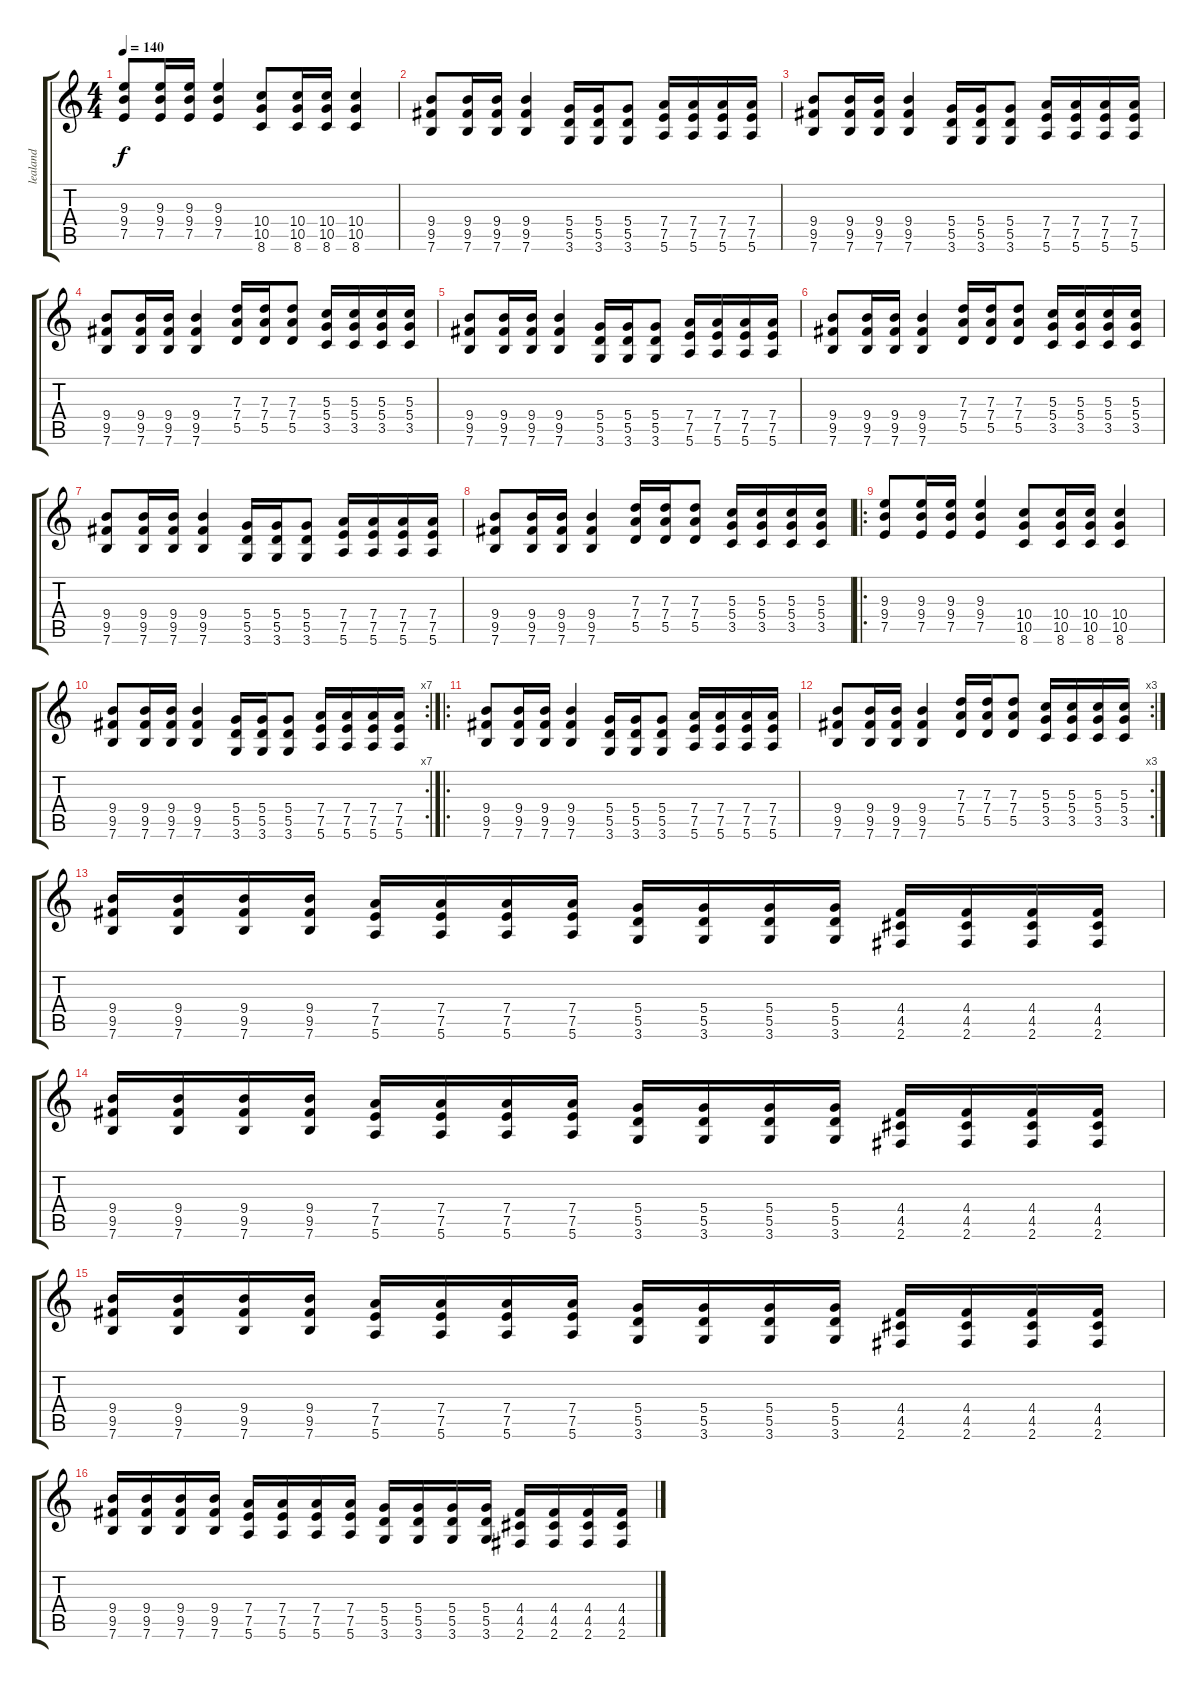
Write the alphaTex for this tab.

\track ("lealand" "lealand") {instrument distortionguitar}
\staff {score tabs}
\tuning (E4 B3 G3 D3 A2 E2) {hide}
\ts (4 4)
\tempo 140
\clef g2
\ks c
(9.3 9.4 7.5).8{dy f} (9.3 9.4 7.5).16 (9.3 9.4 7.5).16 (9.3 9.4 7.5).4 (10.4 10.5 8.6).8 (10.4 10.5 8.6).16 (10.4 10.5 8.6).16 (10.4 10.5 8.6).4 |
(9.4 9.5 7.6).8 (9.4 9.5 7.6).16 (9.4 9.5 7.6).16 (9.4 9.5 7.6).4 (5.4 5.5 3.6).16 (5.4 5.5 3.6).16 (5.4 5.5 3.6).8 (7.4 7.5 5.6).16 (7.4 7.5 5.6).16 (7.4 7.5 5.6).16 (7.4 7.5 5.6).16 |
(9.4 9.5 7.6).8 (9.4 9.5 7.6).16 (9.4 9.5 7.6).16 (9.4 9.5 7.6).4 (5.4 5.5 3.6).16 (5.4 5.5 3.6).16 (5.4 5.5 3.6).8 (7.4 7.5 5.6).16 (7.4 7.5 5.6).16 (7.4 7.5 5.6).16 (7.4 7.5 5.6).16 |
(9.4 9.5 7.6).8 (9.4 9.5 7.6).16 (9.4 9.5 7.6).16 (9.4 9.5 7.6).4 (7.3 7.4 5.5).16 (7.3 7.4 5.5).16 (7.3 7.4 5.5).8 (5.3 5.4 3.5).16 (5.3 5.4 3.5).16 (5.3 5.4 3.5).16 (5.3 5.4 3.5).16 |
(9.4 9.5 7.6).8 (9.4 9.5 7.6).16 (9.4 9.5 7.6).16 (9.4 9.5 7.6).4 (5.4 5.5 3.6).16 (5.4 5.5 3.6).16 (5.4 5.5 3.6).8 (7.4 7.5 5.6).16 (7.4 7.5 5.6).16 (7.4 7.5 5.6).16 (7.4 7.5 5.6).16 |
(9.4 9.5 7.6).8 (9.4 9.5 7.6).16 (9.4 9.5 7.6).16 (9.4 9.5 7.6).4 (7.3 7.4 5.5).16 (7.3 7.4 5.5).16 (7.3 7.4 5.5).8 (5.3 5.4 3.5).16 (5.3 5.4 3.5).16 (5.3 5.4 3.5).16 (5.3 5.4 3.5).16 |
(9.4 9.5 7.6).8 (9.4 9.5 7.6).16 (9.4 9.5 7.6).16 (9.4 9.5 7.6).4 (5.4 5.5 3.6).16 (5.4 5.5 3.6).16 (5.4 5.5 3.6).8 (7.4 7.5 5.6).16 (7.4 7.5 5.6).16 (7.4 7.5 5.6).16 (7.4 7.5 5.6).16 |
(9.4 9.5 7.6).8 (9.4 9.5 7.6).16 (9.4 9.5 7.6).16 (9.4 9.5 7.6).4 (7.3 7.4 5.5).16 (7.3 7.4 5.5).16 (7.3 7.4 5.5).8 (5.3 5.4 3.5).16 (5.3 5.4 3.5).16 (5.3 5.4 3.5).16 (5.3 5.4 3.5).16 |
\ro
(9.3 9.4 7.5).8 (9.3 9.4 7.5).16 (9.3 9.4 7.5).16 (9.3 9.4 7.5).4 (10.4 10.5 8.6).8 (10.4 10.5 8.6).16 (10.4 10.5 8.6).16 (10.4 10.5 8.6).4 |
\rc 7
(9.4 9.5 7.6).8 (9.4 9.5 7.6).16 (9.4 9.5 7.6).16 (9.4 9.5 7.6).4 (5.4 5.5 3.6).16 (5.4 5.5 3.6).16 (5.4 5.5 3.6).8 (7.4 7.5 5.6).16 (7.4 7.5 5.6).16 (7.4 7.5 5.6).16 (7.4 7.5 5.6).16 |
\ro
(9.4 9.5 7.6).8 (9.4 9.5 7.6).16 (9.4 9.5 7.6).16 (9.4 9.5 7.6).4 (5.4 5.5 3.6).16 (5.4 5.5 3.6).16 (5.4 5.5 3.6).8 (7.4 7.5 5.6).16 (7.4 7.5 5.6).16 (7.4 7.5 5.6).16 (7.4 7.5 5.6).16 |
\rc 3
(9.4 9.5 7.6).8 (9.4 9.5 7.6).16 (9.4 9.5 7.6).16 (9.4 9.5 7.6).4 (7.3 7.4 5.5).16 (7.3 7.4 5.5).16 (7.3 7.4 5.5).8 (5.3 5.4 3.5).16 (5.3 5.4 3.5).16 (5.3 5.4 3.5).16 (5.3 5.4 3.5).16 |
(9.4 9.5 7.6).16 (9.4 9.5 7.6).16 (9.4 9.5 7.6).16 (9.4 9.5 7.6).16 (7.4 7.5 5.6).16 (7.4 7.5 5.6).16 (7.4 7.5 5.6).16 (7.4 7.5 5.6).16 (5.4 5.5 3.6).16 (5.4 5.5 3.6).16 (5.4 5.5 3.6).16 (5.4 5.5 3.6).16 (4.4 4.5 2.6).16 (4.4 4.5 2.6).16 (4.4 4.5 2.6).16 (4.4 4.5 2.6).16 |
(9.4 9.5 7.6).16 (9.4 9.5 7.6).16 (9.4 9.5 7.6).16 (9.4 9.5 7.6).16 (7.4 7.5 5.6).16 (7.4 7.5 5.6).16 (7.4 7.5 5.6).16 (7.4 7.5 5.6).16 (5.4 5.5 3.6).16 (5.4 5.5 3.6).16 (5.4 5.5 3.6).16 (5.4 5.5 3.6).16 (4.4 4.5 2.6).16 (4.4 4.5 2.6).16 (4.4 4.5 2.6).16 (4.4 4.5 2.6).16 |
(9.4 9.5 7.6).16 (9.4 9.5 7.6).16 (9.4 9.5 7.6).16 (9.4 9.5 7.6).16 (7.4 7.5 5.6).16 (7.4 7.5 5.6).16 (7.4 7.5 5.6).16 (7.4 7.5 5.6).16 (5.4 5.5 3.6).16 (5.4 5.5 3.6).16 (5.4 5.5 3.6).16 (5.4 5.5 3.6).16 (4.4 4.5 2.6).16 (4.4 4.5 2.6).16 (4.4 4.5 2.6).16 (4.4 4.5 2.6).16 |
(9.4 9.5 7.6).16 (9.4 9.5 7.6).16 (9.4 9.5 7.6).16 (9.4 9.5 7.6).16 (7.4 7.5 5.6).16 (7.4 7.5 5.6).16 (7.4 7.5 5.6).16 (7.4 7.5 5.6).16 (5.4 5.5 3.6).16 (5.4 5.5 3.6).16 (5.4 5.5 3.6).16 (5.4 5.5 3.6).16 (4.4 4.5 2.6).16 (4.4 4.5 2.6).16 (4.4 4.5 2.6).16 (4.4 4.5 2.6).16
